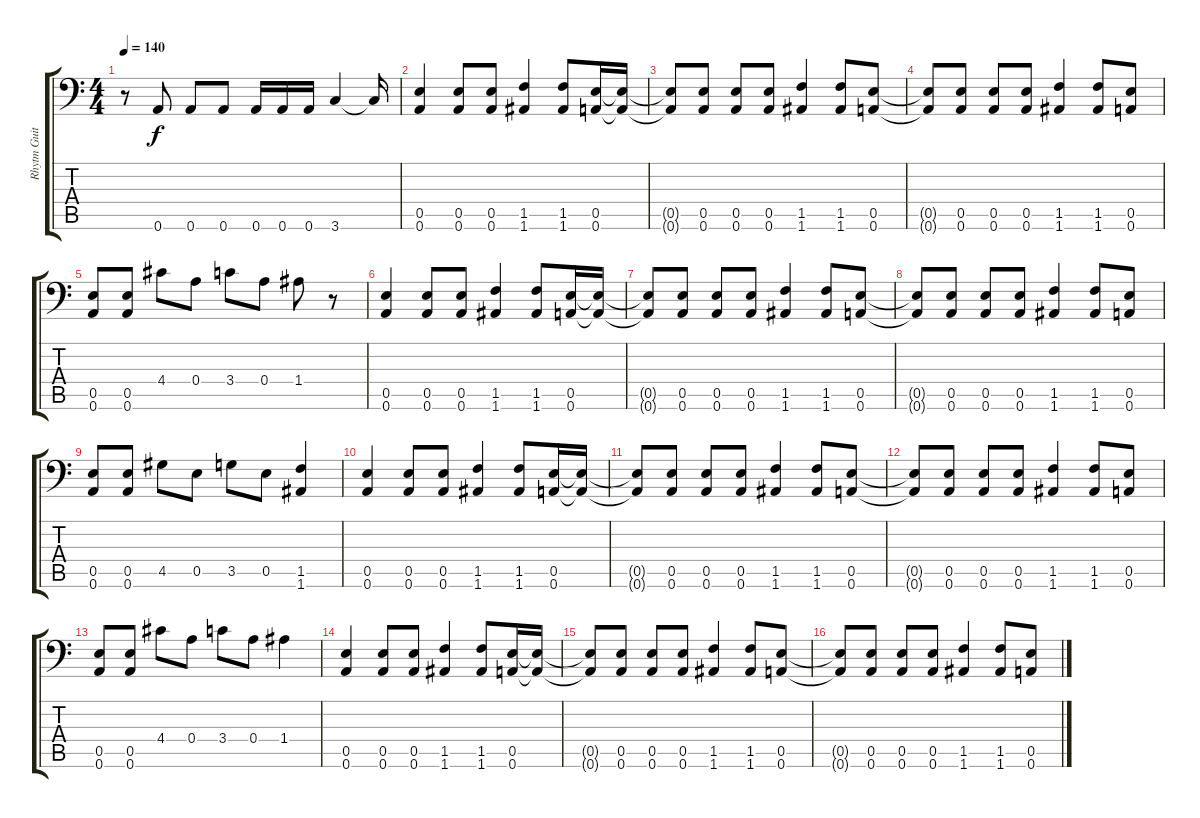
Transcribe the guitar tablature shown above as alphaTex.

\track ("Rhytm Guitar" "Rhytm Guit") {instrument distortionguitar}
\staff {score tabs}
\tuning (B3 Gb3 D3 A2 E2 A1) {hide}
\ts (4 4)
\tempo 140
\clef f4
\ks c
r.8{dy f} 0.6.8 0.6.8 0.6.8 0.6.16 0.6.16 0.6.16 3.6.4 3.6{t}.16 |
(0.5 0.6).4 (0.5 0.6).8 (0.5 0.6).8 (1.5 1.6).4 (1.5 1.6).8 (0.5 0.6).16 (0.5{t} 0.6{t}).16 |
(0.5{t} 0.6{t}).8 (0.5 0.6).8 (0.5 0.6).8 (0.5 0.6).8 (1.5 1.6).4 (1.5 1.6).8 (0.5 0.6).8 |
(0.5{t} 0.6{t}).8 (0.5 0.6).8 (0.5 0.6).8 (0.5 0.6).8 (1.5 1.6).4 (1.5 1.6).8 (0.5 0.6).8 |
(0.5 0.6).8 (0.5 0.6).8 4.4.8 0.4.8 3.4.8 0.4.8 1.4.8 r.8 |
(0.5 0.6).4 (0.5 0.6).8 (0.5 0.6).8 (1.5 1.6).4 (1.5 1.6).8 (0.5 0.6).16 (0.5{t} 0.6{t}).16 |
(0.5{t} 0.6{t}).8 (0.5 0.6).8 (0.5 0.6).8 (0.5 0.6).8 (1.5 1.6).4 (1.5 1.6).8 (0.5 0.6).8 |
(0.5{t} 0.6{t}).8 (0.5 0.6).8 (0.5 0.6).8 (0.5 0.6).8 (1.5 1.6).4 (1.5 1.6).8 (0.5 0.6).8 |
(0.5 0.6).8 (0.5 0.6).8 4.5.8 0.5.8 3.5.8 0.5.8 (1.5 1.6).4 |
(0.5 0.6).4 (0.5 0.6).8 (0.5 0.6).8 (1.5 1.6).4 (1.5 1.6).8 (0.5 0.6).16 (0.5{t} 0.6{t}).16 |
(0.5{t} 0.6{t}).8 (0.5 0.6).8 (0.5 0.6).8 (0.5 0.6).8 (1.5 1.6).4 (1.5 1.6).8 (0.5 0.6).8 |
(0.5{t} 0.6{t}).8 (0.5 0.6).8 (0.5 0.6).8 (0.5 0.6).8 (1.5 1.6).4 (1.5 1.6).8 (0.5 0.6).8 |
(0.5 0.6).8 (0.5 0.6).8 4.4.8 0.4.8 3.4.8 0.4.8 1.4.4 |
(0.5 0.6).4 (0.5 0.6).8 (0.5 0.6).8 (1.5 1.6).4 (1.5 1.6).8 (0.5 0.6).16 (0.5{t} 0.6{t}).16 |
(0.5{t} 0.6{t}).8 (0.5 0.6).8 (0.5 0.6).8 (0.5 0.6).8 (1.5 1.6).4 (1.5 1.6).8 (0.5 0.6).8 |
(0.5{t} 0.6{t}).8 (0.5 0.6).8 (0.5 0.6).8 (0.5 0.6).8 (1.5 1.6).4 (1.5 1.6).8 (0.5 0.6).8
